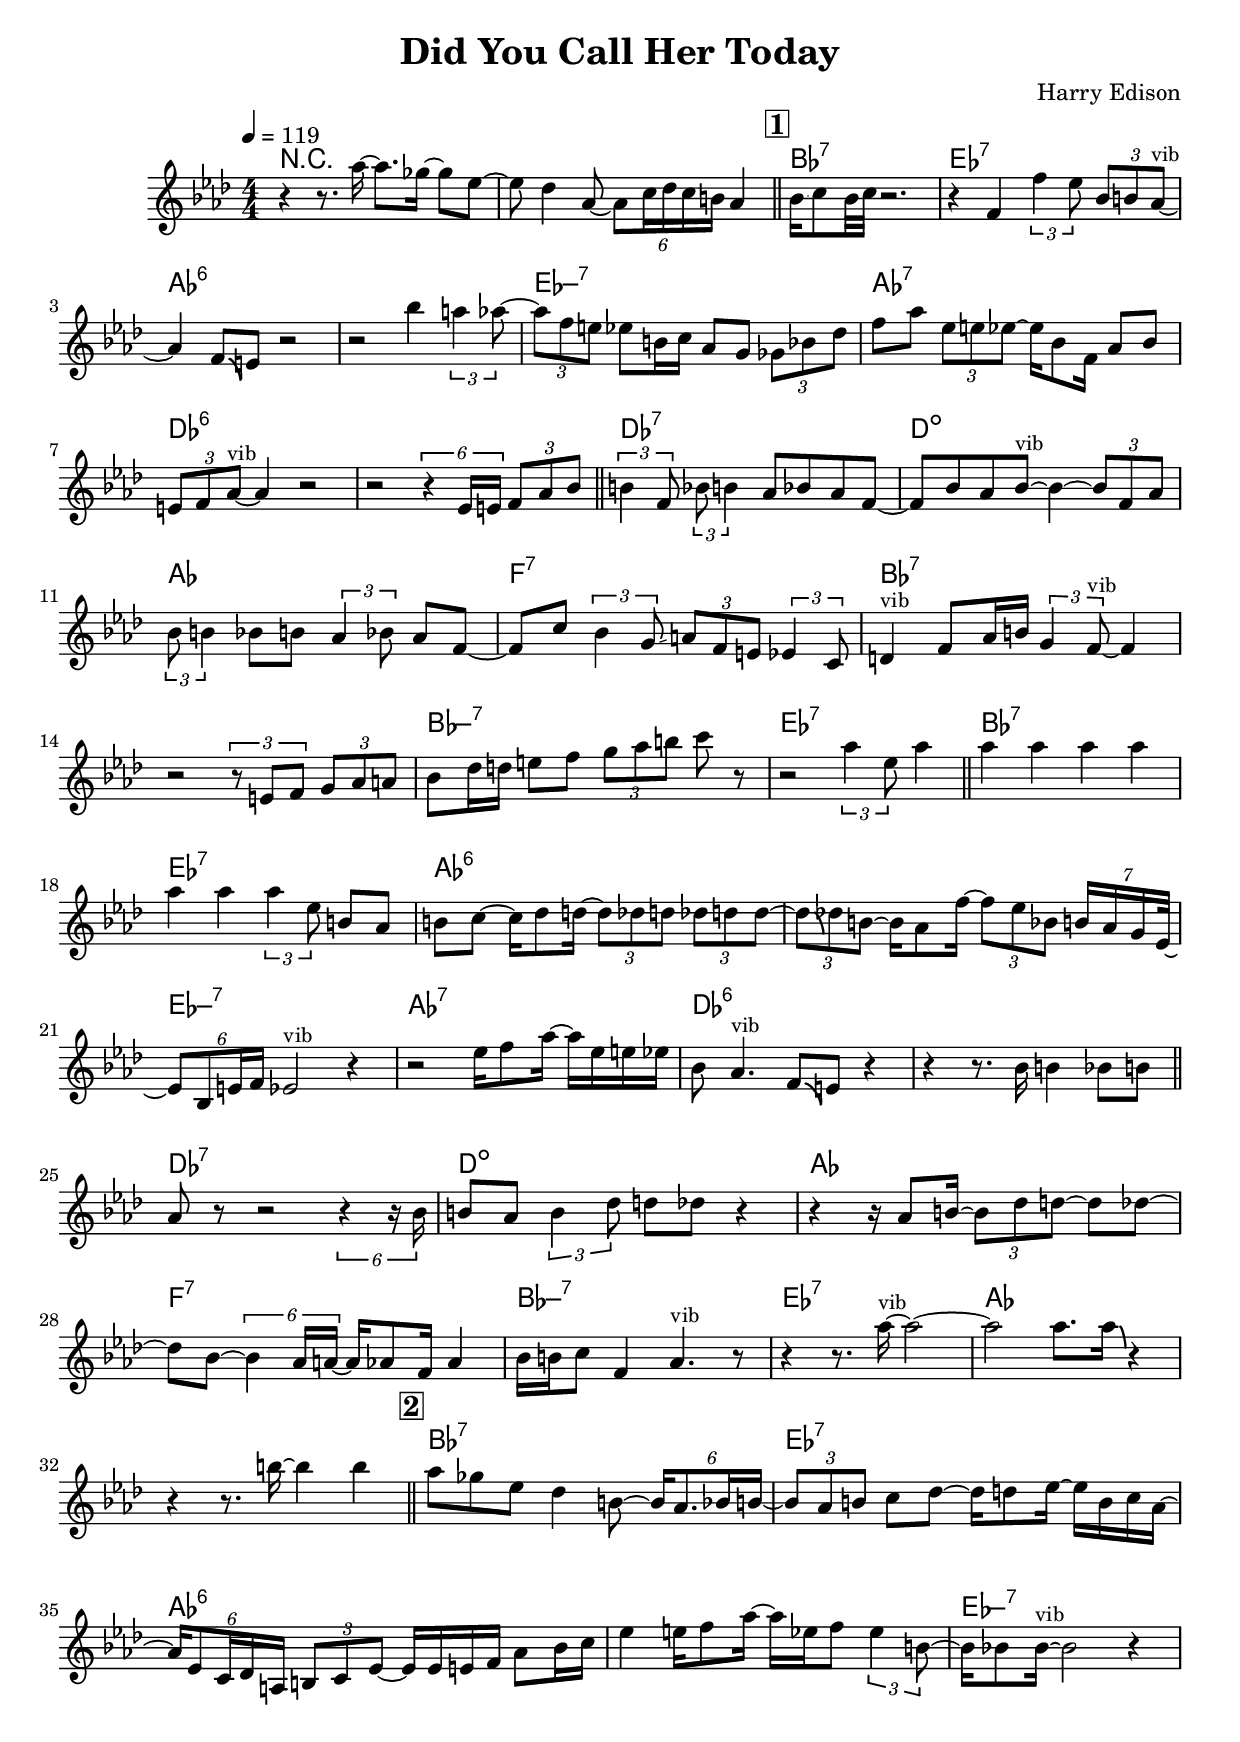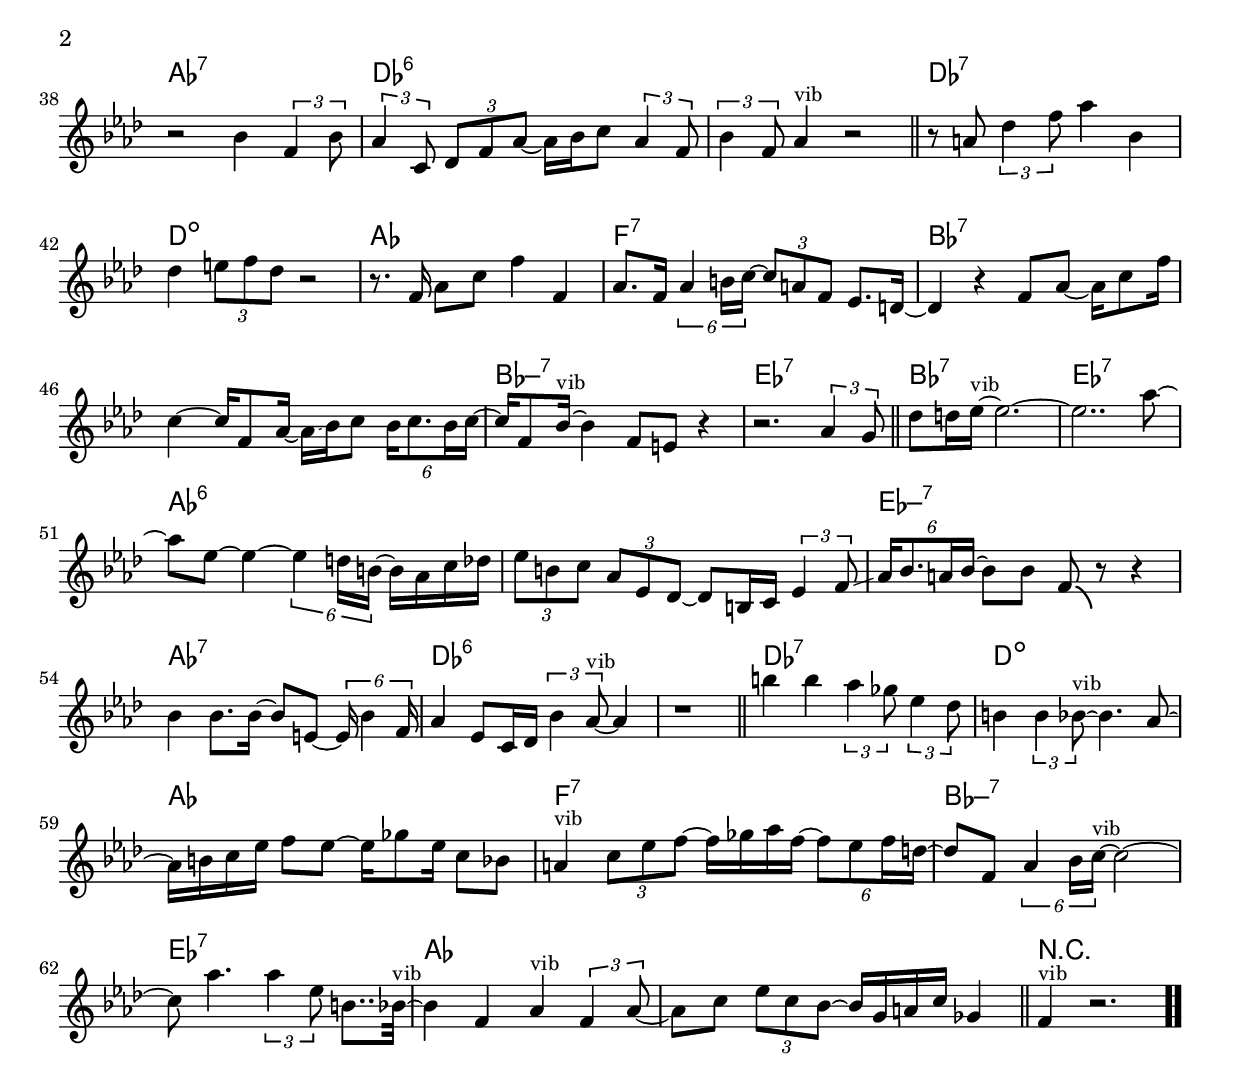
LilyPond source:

\version "2.13.2"

#(ly:set-option 'point-and-click #f)

\header {
  title = "Did You Call Her Today"
  composer = "Harry Edison"
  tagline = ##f
}
global =
{
    \override Staff.TimeSignature #'style = #'()
    \time 4/4
    \clef "treble"
    \key aes \major
    \override Rest #'direction = #'0
    \override MultiMeasureRest #'staff-position = #0
}
\score
{
<<
    \transpose c' c'

    \new ChordNames { \chords {
      \set majorSevenSymbol = \markup { "maj7" }
      \set minorChordModifier = \markup { \char ##x2013 }
      | r1 | s1 
      | bes1:7 | es1:7 | aes1:6 | s1 | es1:min7 | aes1:7 | des1:6 | s1 
      | des1:7 | d1:dim | aes1 | f1:7 | bes1:7 | s1 | bes1:min7 | es1:7 
      | bes1:7 | es1:7 | aes1:6 | s1 | es1:min7 | aes1:7 | des1:6 | s1 
      | des1:7 | d1:dim | aes1 | f1:7 | bes1:min7 | es1:7 | aes1 | s1 
      | bes1:7 | es1:7 | aes1:6 | s1 | es1:min7 | aes1:7 | des1:6 | s1 
      | des1:7 | d1:dim | aes1 | f1:7 | bes1:7 | s1 | bes1:min7 | es1:7 
      | bes1:7 | es1:7 | aes1:6 | s1 | es1:min7 | aes1:7 | des1:6 | s1 
      | des1:7 | d1:dim | aes1 | f1:7 | bes1:min7 | es1:7 | aes1 | s1 
      | r4 s2.|
      }
      }

    \new Staff
    <<
    \transpose c' c'

    {
      \global
  		%\override Score.MetronomeMark #'transparent = ##t
  		%\override Score.MetronomeMark #'stencil = ##f
  		
  		\override HorizontalBracket #'direction = #UP
  		\override HorizontalBracket #'bracket-flare = #'(0 . 0)
  		
  		\override TextSpanner #'dash-fraction = #1.0
  		\override TextSpanner #'bound-details #'left #'text = \markup{ \concat{\draw-line #'(0 . -1.0) \draw-line #'(1.0 . 0) }}
  		\override TextSpanner #'bound-details #'right #'text = \markup{ \concat{ \draw-line #'(1.0 . 0) \draw-line #'(0 . -1.0) }}
          \set Score.markFormatter = #format-mark-box-numbers


      \tempo 4 = 119
      \set Score.currentBarNumber = #-1
     
      | r4 r8. aes''16~ aes''8. ges''16~ ges''8 es''8~ 
      | es''8 des''4 aes'8~ \tuplet 6/4 {aes'8 c''16 des''16 c''16 b'16} aes'4 
      \bar "||" \mark \default bes'16\glissando  c''8 bes'32\glissando  c''32 r2. 
      | r4 f'4 \tuplet 3/2 {f''4 es''8} \tuplet 3/2 {bes'8 b'8 aes'8~^\markup{\left-align \small vib}} 
      | aes'4 f'8\bendAfter #-4  e'8 r2 
      | r2 bes''4 \tuplet 3/2 {a''4 aes''8~} 
      | \tuplet 3/2 {aes''8 f''8 e''8} es''8 b'16 c''16 aes'8 g'8 \tuplet 3/2 {ges'8 bes'8 des''8} 
      | f''8 aes''8 \tuplet 3/2 {es''8\glissando  e''8 es''8~} es''16 bes'8 f'16 aes'8 bes'8 
      | \tuplet 3/2 {e'8 f'8 aes'8~^\markup{\left-align \small vib}} aes'4 r2 
      | r2 \tuplet 6/4 {r4 es'16 e'16} \tuplet 3/2 {f'8 aes'8 bes'8} 
      \bar "||" \tuplet 3/2 {b'4 f'8} \tuplet 3/2 {bes'8\glissando  b'4} aes'8 bes'8 aes'8 f'8~ 
      | f'8 bes'8 aes'8 bes'8~^\markup{\left-align \small vib} bes'4~ \tuplet 3/2 {bes'8 f'8 aes'8} 
      | \tuplet 3/2 {bes'8 b'4} bes'8 b'8 \tuplet 3/2 {aes'4 bes'8} aes'8 f'8~ 
      | f'8 c''8 \tuplet 3/2 {bes'4 g'8\glissando } \tuplet 3/2 {a'8 f'8 e'8} \tuplet 3/2 {es'4 c'8} 
      | d'4^\markup{\left-align \small vib} f'8 aes'16 b'16 \tuplet 3/2 {g'4 f'8~^\markup{\left-align \small vib}} f'4 
      | r2 \tuplet 3/2 {r8 e'8 f'8} \tuplet 3/2 {g'8 aes'8 a'8} 
      | bes'8 des''16 d''16 e''8 f''8 \tuplet 3/2 {g''8 aes''8 b''8} c'''8 r8 
      | r2 \tuplet 3/2 {aes''4 es''8} aes''4 
      \bar "||" aes''4 aes''4 aes''4 aes''4 
      | aes''4 aes''4 \tuplet 3/2 {aes''4 es''8} b'8 aes'8 
      | b'8 c''8~ c''16 des''8 d''16~ \tuplet 3/2 {d''8 des''8 d''8} \tuplet 3/2 {des''8 d''8 d''8~} 
      | \tuplet 3/2 {d''8\bendAfter #-4  des''8 b'8~} b'16 aes'8 f''16~ \tuplet 3/2 {f''8 es''8 bes'8\glissando } \tuplet 7/8 {b'16 aes'16 g'16 es'32~} 
      | \tuplet 6/4 {es'8 bes8 e'16 f'16} es'2^\markup{\left-align \small vib} r4 
      | r2 es''16 f''8 aes''16~ aes''16 es''16 e''16 es''16 
      | bes'8 aes'4.^\markup{\left-align \small vib} f'8\bendAfter #-4  e'8 r4 
      | r4 r8. bes'16 b'4 bes'8 b'8 
      \bar "||" aes'8 r8 r2 \tuplet 6/4 {r4 r16 bes'16} 
      | b'8 aes'8 \tuplet 3/2 {b'4 des''8} d''8 des''8 r4 
      | r4 r16 aes'8 b'16~ \tuplet 3/2 {b'8 des''8 d''8~} d''8 des''8~ 
      | des''8 bes'8~ \tuplet 6/4 {bes'4 aes'16 a'16~} a'16 aes'8 f'16 aes'4 
      | bes'16 b'16 c''8 f'4 aes'4.^\markup{\left-align \small vib} r8 
      | r4 r8. aes''16~^\markup{\left-align \small vib} aes''2~ 
      | aes''2 aes''8. aes''16\bendAfter #-4  r4 
      | r4 r8. b''16~ b''4 b''4 
      \bar "||" \mark \default aes''8 ges''8 es''8 des''4 b'8~ \tuplet 6/4 {b'16 aes'8. bes'16\glissando  b'16~} 
      | \tuplet 3/2 {b'8 aes'8 b'8} c''8 des''8~ des''16 d''8 es''16~ es''16 b'16 c''16 aes'16~ 
      | \tuplet 6/4 {aes'16 es'8 c'16 des'16 a16} \tuplet 3/2 {b8 c'8 es'8~} es'16 es'16 e'16 f'16 aes'8 bes'16 c''16 
      | es''4 e''16 f''8 aes''16~ aes''16 es''16 f''8 \tuplet 3/2 {es''4 b'8~} 
      | b'16 bes'8 bes'16~^\markup{\left-align \small vib} bes'2 r4 
      | r2 bes'4 \tuplet 3/2 {f'4 bes'8} 
      | \tuplet 3/2 {aes'4 c'8} \tuplet 3/2 {des'8 f'8 aes'8~} aes'16 bes'16 c''8 \tuplet 3/2 {aes'4 f'8} 
      | \tuplet 3/2 {bes'4 f'8} aes'4^\markup{\left-align \small vib} r2 
      \bar "||" r8 a'8 \tuplet 3/2 {des''4 f''8} aes''4 bes'4 
      | des''4 \tuplet 3/2 {e''8 f''8 des''8} r2 
      | r8. f'16 aes'8 c''8 f''4 f'4 
      | aes'8. f'16 \tuplet 6/4 {aes'4 b'16 c''16~} \tuplet 3/2 {c''8 a'8 f'8} es'8. d'16~ 
      | d'4 r4 f'8 aes'8~ aes'16 c''8 f''16 
      | c''4~ c''16 f'8 aes'16~ aes'16\glissando  bes'16 c''8 \tuplet 6/4 {bes'16 c''8. bes'16 c''16~} 
      | c''16 f'8 bes'16~^\markup{\left-align \small vib} bes'4 f'8 e'8 r4 
      | r2. \tuplet 3/2 {aes'4 g'8} 
      \bar "||" des''8 d''16 es''16~^\markup{\left-align \small vib} es''2.~ 
      | es''2.. aes''8~ 
      | aes''8 es''8~ es''4~ \tuplet 6/4 {es''4 d''16 b'16~} b'16 aes'16 c''16 des''16 
      | \tuplet 3/2 {es''8 b'8 c''8} \tuplet 3/2 {aes'8 es'8 des'8~} des'8 b16 c'16 \tuplet 3/2 {es'4 f'8\glissando } 
      | \tuplet 6/4 {aes'16 bes'8. a'16\glissando  bes'16~} bes'8 bes'8 f'8\bendAfter #-4  r8 r4 
      | bes'4 bes'8. bes'16~ bes'8 e'8~ \tuplet 6/4 {e'16 bes'4 f'16} 
      | aes'4 es'8 c'16 des'16 \tuplet 3/2 {bes'4 aes'8~^\markup{\left-align \small vib}} aes'4 
      | r1 
      \bar "||" b''4 b''4 \tuplet 3/2 {aes''4 ges''8} \tuplet 3/2 {es''4 des''8} 
      | b'4 \tuplet 3/2 {b'4 bes'8~^\markup{\left-align \small vib}} bes'4. aes'8~ 
      | aes'16 b'16 c''16 es''16 f''8 es''8~ es''16 ges''8 es''16 c''8 bes'8 
      | a'4^\markup{\left-align \small vib} \tuplet 3/2 {c''8 es''8 f''8~} f''16 ges''16 aes''16 f''16~ \tuplet 6/4 {f''8 es''8 f''16 d''16~} 
      | d''8 f'8 \tuplet 6/4 {aes'4 bes'16 c''16~^\markup{\left-align \small vib}} c''2~ 
      | c''8 aes''4. \tuplet 3/2 {aes''4 es''8} b'8.. bes'32~^\markup{\left-align \small vib} 
      | bes'4 f'4 aes'4^\markup{\left-align \small vib} \tuplet 3/2 {f'4 aes'8~} 
      | aes'8 c''8 \tuplet 3/2 {es''8 c''8 bes'8~} bes'16 g'16 a'16 c''16 ges'4 
      \bar "||" f'4^\markup{\left-align \small vib} r2.\bar  ".."
    }
    >>
>>    
}
